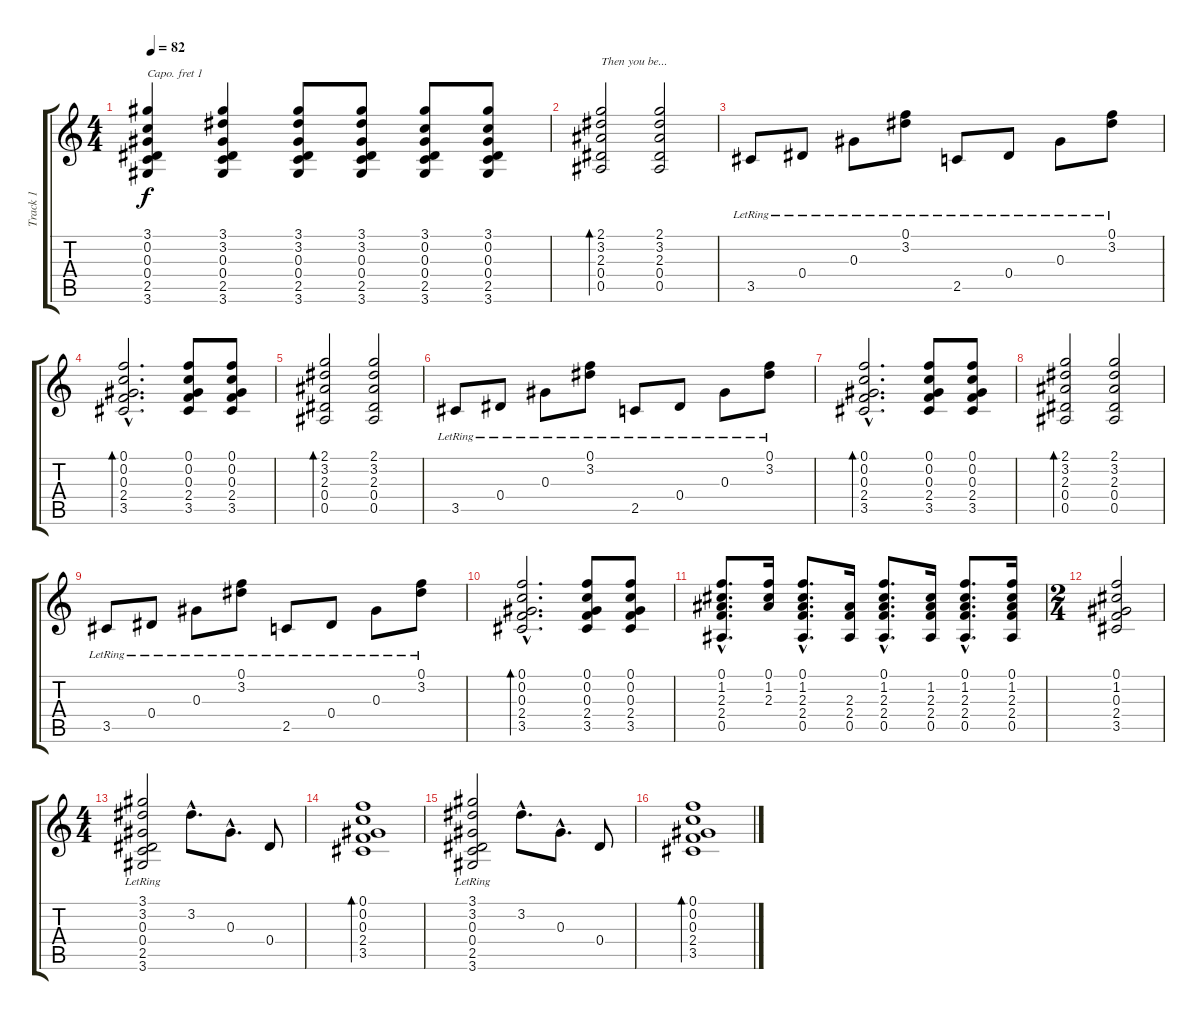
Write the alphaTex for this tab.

\track ("Track 1" "Track 1") {instrument acousticguitarnylon}
\staff {score tabs}
\capo 1
\tuning (E4 B3 G3 D3 A2 E2) {hide}
\ts (4 4)
\tempo 82
\clef g2
\ks c
(3.1 0.2 0.3 0.4 2.5 3.6).4{dy f} (3.1 3.2 0.3 0.4 2.5 3.6).4 (3.1 3.2 0.3 0.4 2.5 3.6).8 (3.1 3.2 0.3 0.4 2.5 3.6).8 (3.1 0.2 0.3 0.4 2.5 3.6).8 (3.1 0.2 0.3 0.4 2.5 3.6).8 |
(2.1 3.2 2.3 0.4 0.5).2{bd 120 txt "Then you be..."} (2.1 3.2 2.3 0.4 0.5).2 |
3.5{lr}.8 0.4{lr}.8 0.3{lr}.8 (0.1{lr} 3.2{lr}).8 2.5{lr}.8 0.4{lr}.8 0.3{lr}.8 (0.1{lr} 3.2{lr}).8 |
(0.1{hac} 0.2{hac} 0.3{hac} 2.4{hac} 3.5).2{d bd 120} (0.1 0.2 0.3 2.4 3.5).8 (0.1 0.2 0.3 2.4 3.5).8 |
(2.1 3.2 2.3 0.4 0.5).2{bd 120} (2.1 3.2 2.3 0.4 0.5).2 |
3.5{lr}.8 0.4{lr}.8 0.3{lr}.8 (0.1{lr} 3.2{lr}).8 2.5{lr}.8 0.4{lr}.8 0.3{lr}.8 (0.1{lr} 3.2{lr}).8 |
(0.1{hac} 0.2{hac} 0.3{hac} 2.4{hac} 3.5).2{d bd 120} (0.1 0.2 0.3 2.4 3.5).8 (0.1 0.2 0.3 2.4 3.5).8 |
(2.1 3.2 2.3 0.4 0.5).2{bd 120} (2.1 3.2 2.3 0.4 0.5).2 |
3.5{lr}.8 0.4{lr}.8 0.3{lr}.8 (0.1{lr} 3.2{lr}).8 2.5{lr}.8 0.4{lr}.8 0.3{lr}.8 (0.1{lr} 3.2{lr}).8 |
(0.1{hac} 0.2{hac} 0.3{hac} 2.4{hac} 3.5).2{d bd 120} (0.1 0.2 0.3 2.4 3.5).8 (0.1 0.2 0.3 2.4 3.5).8 |
(0.1{hac} 1.2{hac} 2.3{hac} 2.4{hac} 0.5{hac}).8{d} (0.1 1.2 2.3).16 (0.1{hac} 1.2{hac} 2.3{hac} 2.4{hac} 0.5{hac}).8{d} (2.3 2.4 0.5).16 (0.1{hac} 1.2{hac} 2.3{hac} 2.4{hac} 0.5{hac}).8{d} (1.2 2.3 2.4 0.5).16 (0.1{hac} 1.2{hac} 2.3{hac} 2.4{hac} 0.5{hac}).8{d} (0.1 1.2 2.3 2.4 0.5).16 |
\ts (2 4)
(0.1 1.2 0.3 2.4 3.5).2 |
\ts (4 4)
(3.1{lr} 3.2{lr} 0.3{lr} 0.4{lr} 2.5{lr} 3.6{lr}).2 3.2{hac}.8{d} 0.3{hac}.8{d} 0.4.8 |
(0.1 0.2 0.3 2.4 3.5).1{bd 120} |
(3.1{lr} 3.2{lr} 0.3{lr} 0.4{lr} 2.5{lr} 3.6{lr}).2 3.2{hac}.8{d} 0.3{hac}.8{d} 0.4.8 |
(0.1 0.2 0.3 2.4 3.5).1{bd 480}
